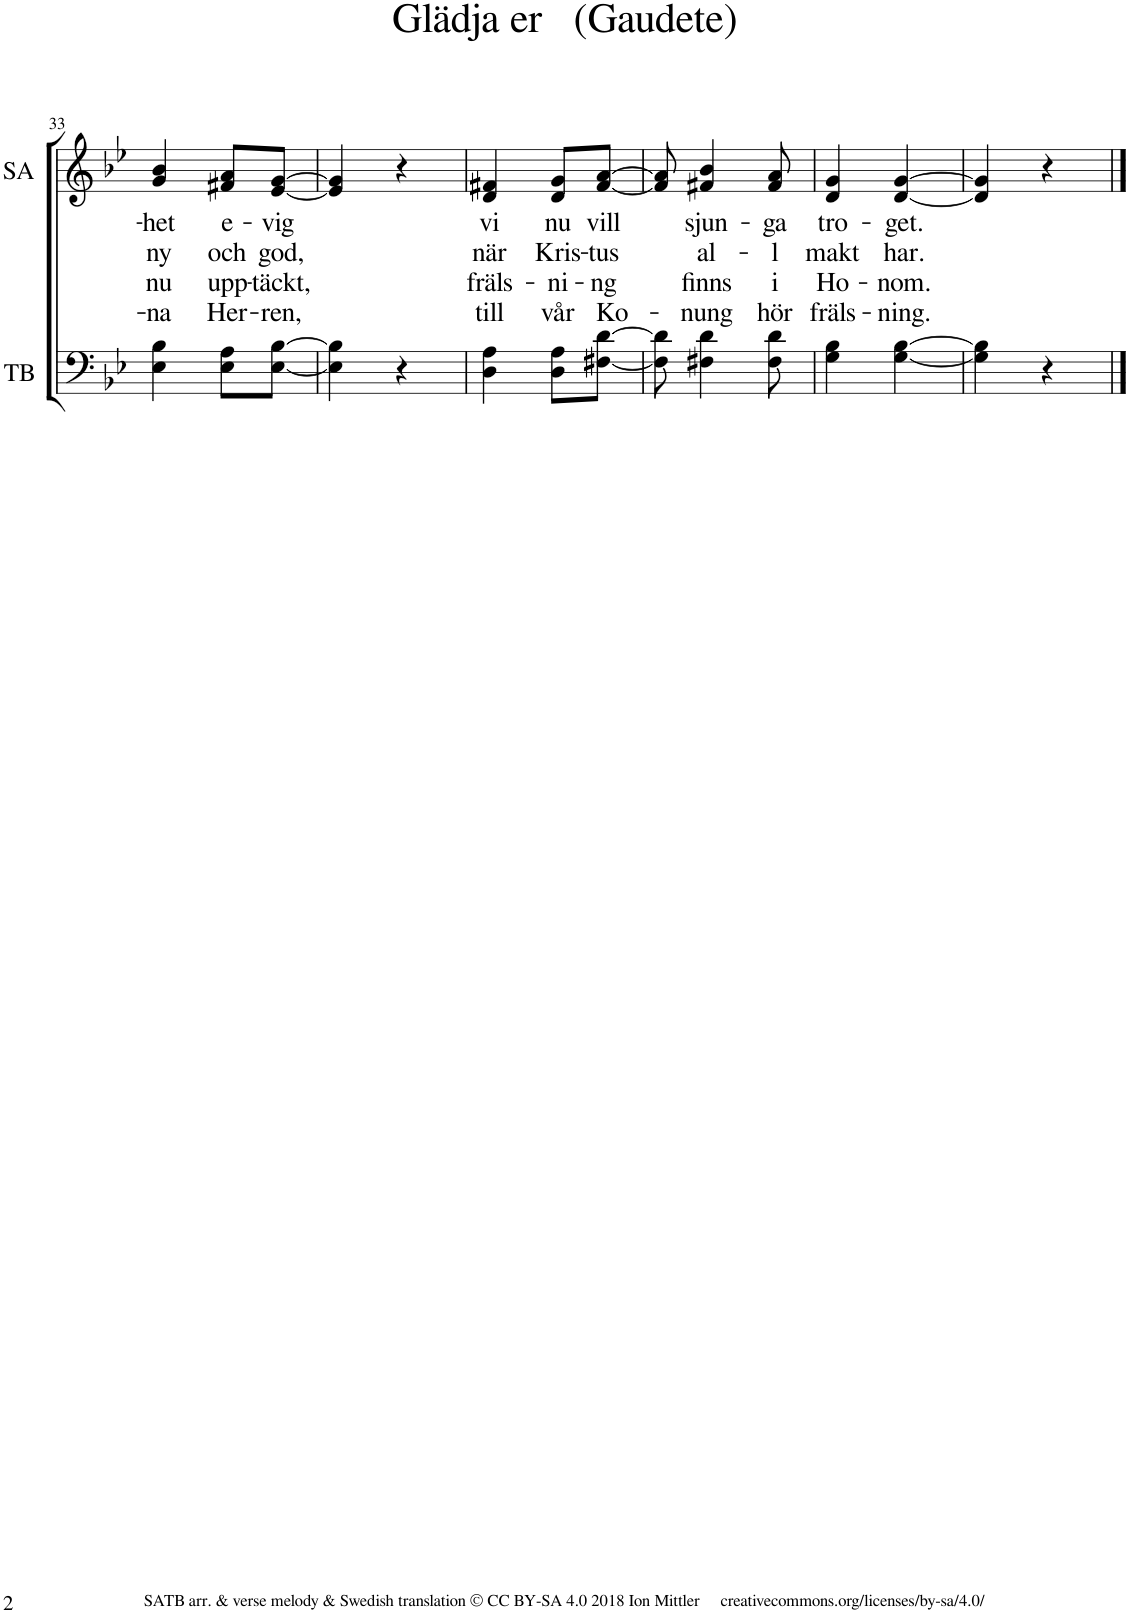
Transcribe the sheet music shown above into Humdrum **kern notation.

**kern	**kern	**text	**text	**text	**text
*part2	*part1	*part1	*part1	*part1	*part1
*staff2	*staff1	*staff1	*staff1	*staff1	*staff1
*I"Tenor &amp; Bass	*I"Soprano &amp; Alto	*	*	*	*
*I'TB	*I'SA	*	*	*	*
!!LO:PB:g=z
*clefF4	*clefG2	*	*	*	*
*k[b-e-]	*k[b-e-]	*	*	*	*
*M2/4	*M2/4	*	*	*	*
=33	=33	=33	=33	=33	=33
!	!	!LO:LY:b	!LO:LY:b	!LO:LY:b	!LO:LY:b
4E-\ 4B-\	4g/ 4b-/	-het	ny	nu	-na
!	!	!LO:LY:b	!LO:LY:b	!LO:LY:b	!LO:LY:b
8E-\ 8A\L	8f#X/ 8a/L	e-	och	upp-	Her-
!	!	!LO:LY:b	!LO:LY:b	!LO:LY:b	!LO:LY:b
[8E-\ [8B-\J	[8e-/ [8g/J	-vig	god,	-täckt,	-ren,
=34	=34	=34	=34	=34	=34
4E-\] 4B-\]	4e-/] 4g/]	.	.	.	.
4r	4r	.	.	.	.
=35	=35	=35	=35	=35	=35
!	!	!LO:LY:b	!LO:LY:b	!LO:LY:b	!LO:LY:b
4D\ 4A\	4d/ 4f#X/	vi	när	fräls-	till
!	!	!LO:LY:b	!LO:LY:b	!LO:LY:b	!LO:LY:b
8D\ 8A\L	8d/ 8g/L	nu	Kris-	-ni-	vår
!	!	!LO:LY:b	!LO:LY:b	!LO:LY:b	!LO:LY:b
[8F#X\ [8d\J	[8f#/ [8a/J	vill	-tus	-ng	Ko-
=36	=36	=36	=36	=36	=36
8F#\] 8d\]	8f#/] 8a/]	.	.	.	.
!	!	!LO:LY:b	!LO:LY:b	!LO:LY:b	!LO:LY:b
4F#X\ 4d\	4f#X/ 4b-/	sjun-	al-	finns	-nung
!	!	!LO:LY:b	!LO:LY:b	!LO:LY:b	!LO:LY:b
8F#\ 8d\	8f#/ 8a/	-ga	-l	i	hör
=37	=37	=37	=37	=37	=37
!	!	!LO:LY:b	!LO:LY:b	!LO:LY:b	!LO:LY:b
4G\ 4B-\	4d/ 4g/	tro-	makt	Ho-	fräls-
!	!	!LO:LY:b	!LO:LY:b	!LO:LY:b	!LO:LY:b
[4G\ [4B-\	[4d/ [4g/	-get.	har.	-nom.	-ning.
=38	=38	=38	=38	=38	=38
4G\] 4B-\]	4d/] 4g/]	.	.	.	.
4r	4r	.	.	.	.
==	==	==	==	==	==
*-	*-	*-	*-	*-	*-
